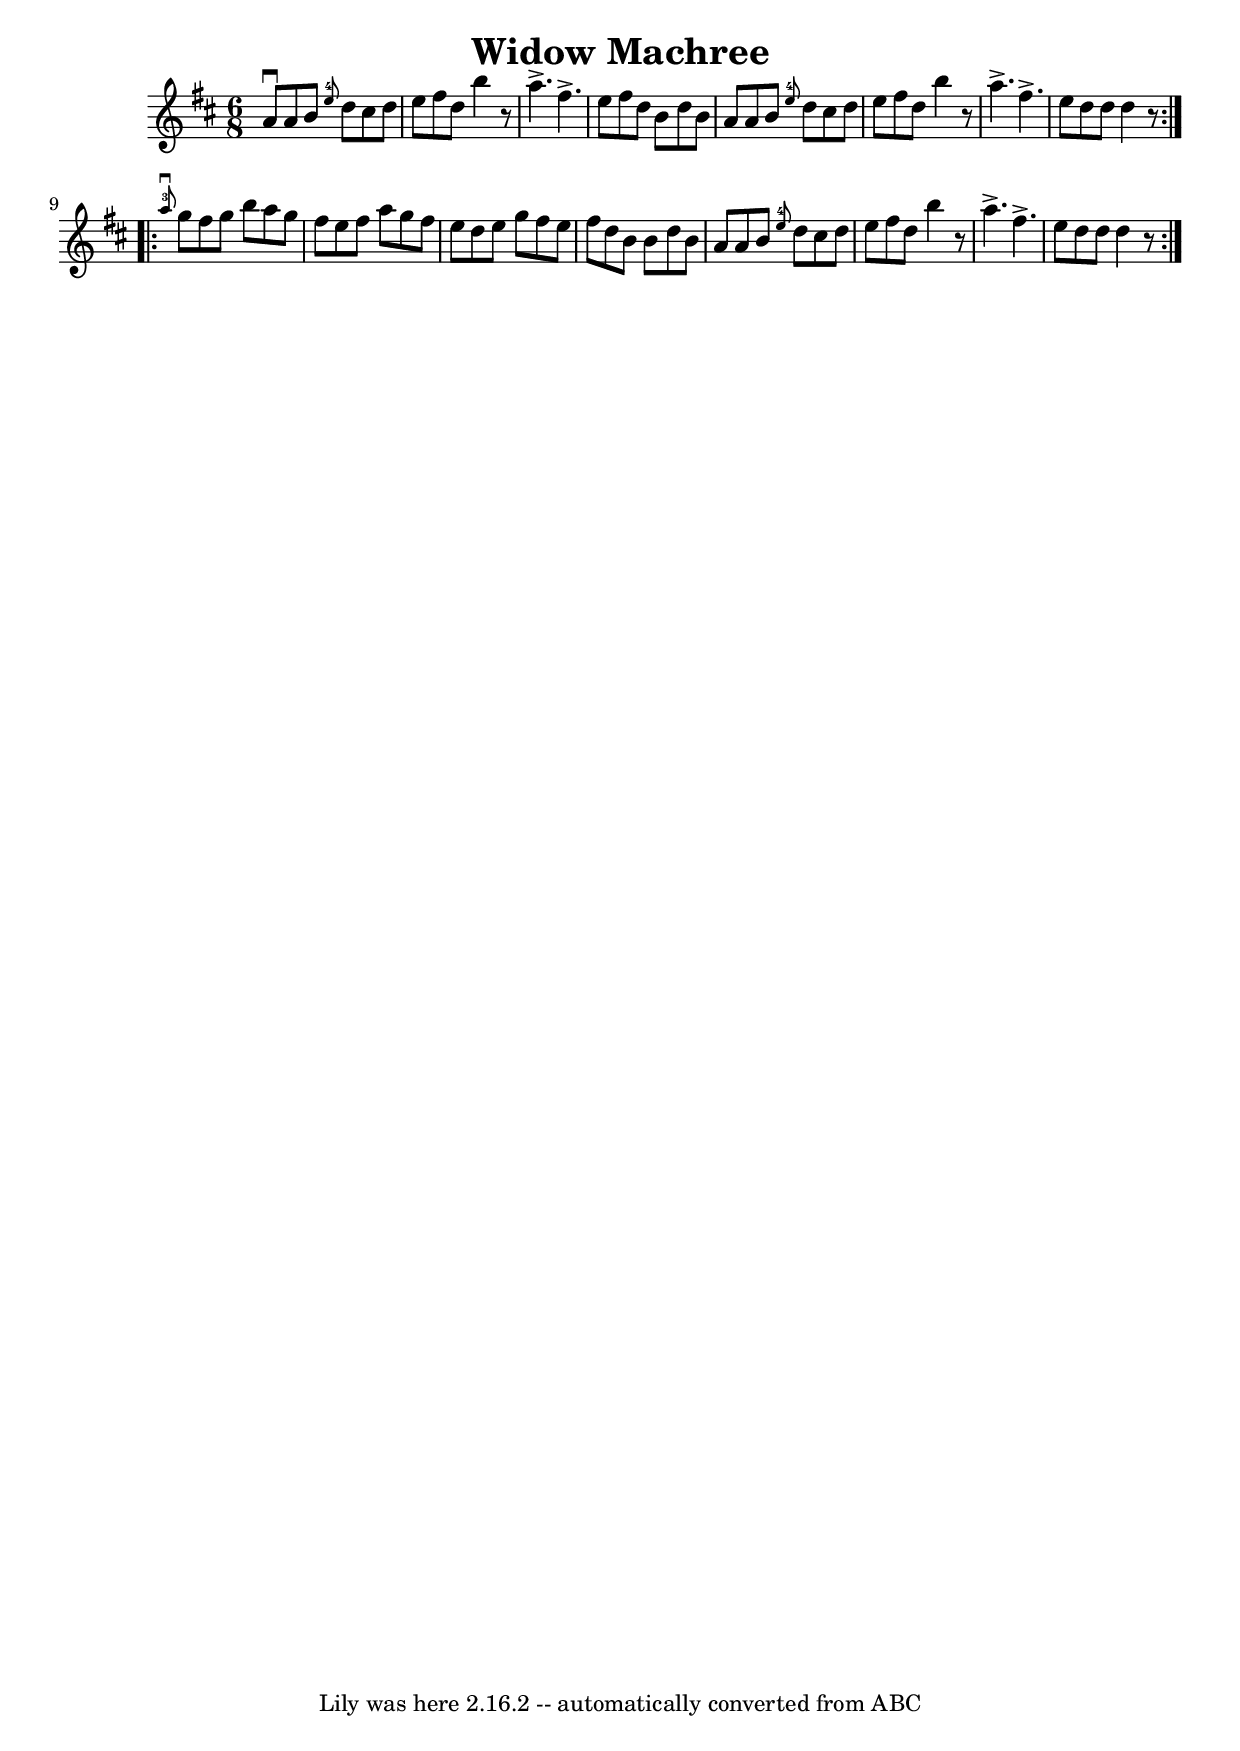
\version "2.16.2"
\include "Mammoth.ily"
\header {
	%% book = "Ryan's Mammoth Collection"
	crossRefNumber = "1"
	footnotes = "\\\\89 465"
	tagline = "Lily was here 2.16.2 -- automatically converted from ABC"
	title = "Widow Machree"
}
voicedefault =  {


\repeat volta 2 {
\time 6/8 
\key d \major a'8^\downbow a'8 b'8    \grace { e''8-4 } 
 d''8 cis''8 d''8    |
 e''8 fis''8 d''8 b''4    r8   
|
 a''4.^\accent fis''4.^\accent   |
 e''8 fis''8    
d''8 b'8 d''8 b'8    |
 a'8 a'8 b'8    \grace {    
e''8-4 } d''8 cis''8 d''8    |
 e''8 fis''8 d''8    
b''4    r8   |
 a''4.^\accent fis''4.^\accent   |
 e''8    
d''8 d''8 d''4    r8   }     \repeat volta 2 {   \grace { a''8 
-3^\downbow } g''8 fis''8 g''8 b''8 a''8 g''8    |
   
fis''8 e''8 fis''8 a''8 g''8 fis''8    |
 e''8 d''8   
 e''8 g''8 fis''8 e''8    |
 fis''8 d''8 b'8 b'8    
d''8 b'8    |
 a'8 a'8 b'8    \grace { e''8-4 } d''8 
 cis''8 d''8    |
 e''8 fis''8 d''8 b''4    r8   |
 
 a''4.^\accent fis''4.^\accent   |
 e''8 d''8 d''8 d''4   
 r8   }   
}

\score{
    <<

	\context Staff="default"
	{
	    \voicedefault 
	}

    >>
	\layout {
	}
	\midi {}
}
